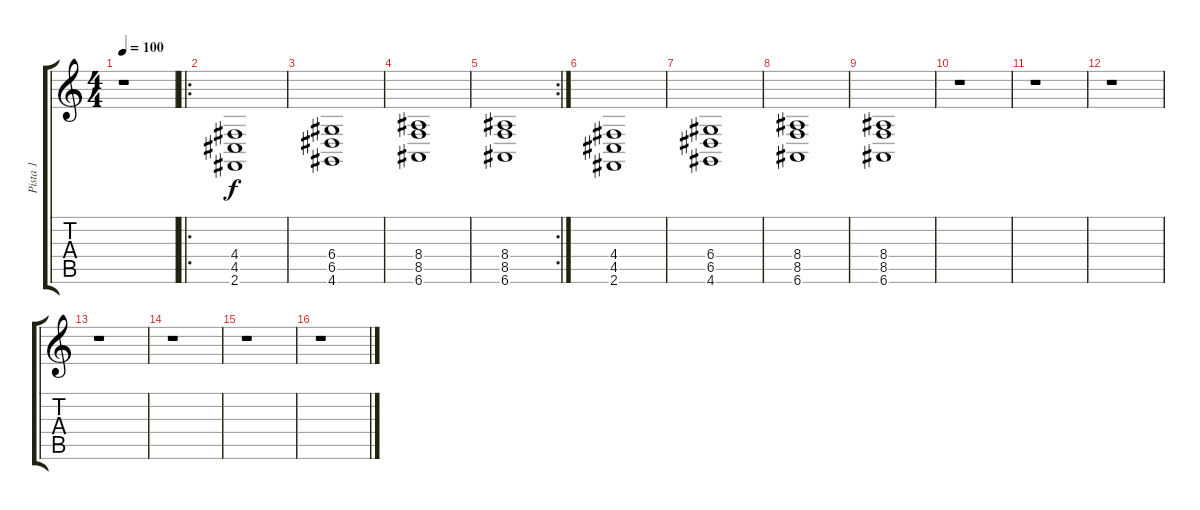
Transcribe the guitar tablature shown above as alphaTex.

\track ("Pista 1" "Pista 1") {instrument electricgrandpiano}
\staff {score tabs}
\tuning (E4 B3 G3 D3 A2 E2) {hide}
\ts (4 4)
\tempo 100
\clef g2
\ks c
r.1{dy f} |
\ro
(4.4 4.5 2.6).1 |
(6.4 6.5 4.6).1 |
(8.4 8.5 6.6).1 |
\rc 2
(8.4 8.5 6.6).1 |
(4.4 4.5 2.6).1 |
(6.4 6.5 4.6).1 |
(8.4 8.5 6.6).1 |
(8.4 8.5 6.6).1 |
r.1 |
r.1 |
r.1 |
r.1 |
r.1 |
r.1 |
r.1
